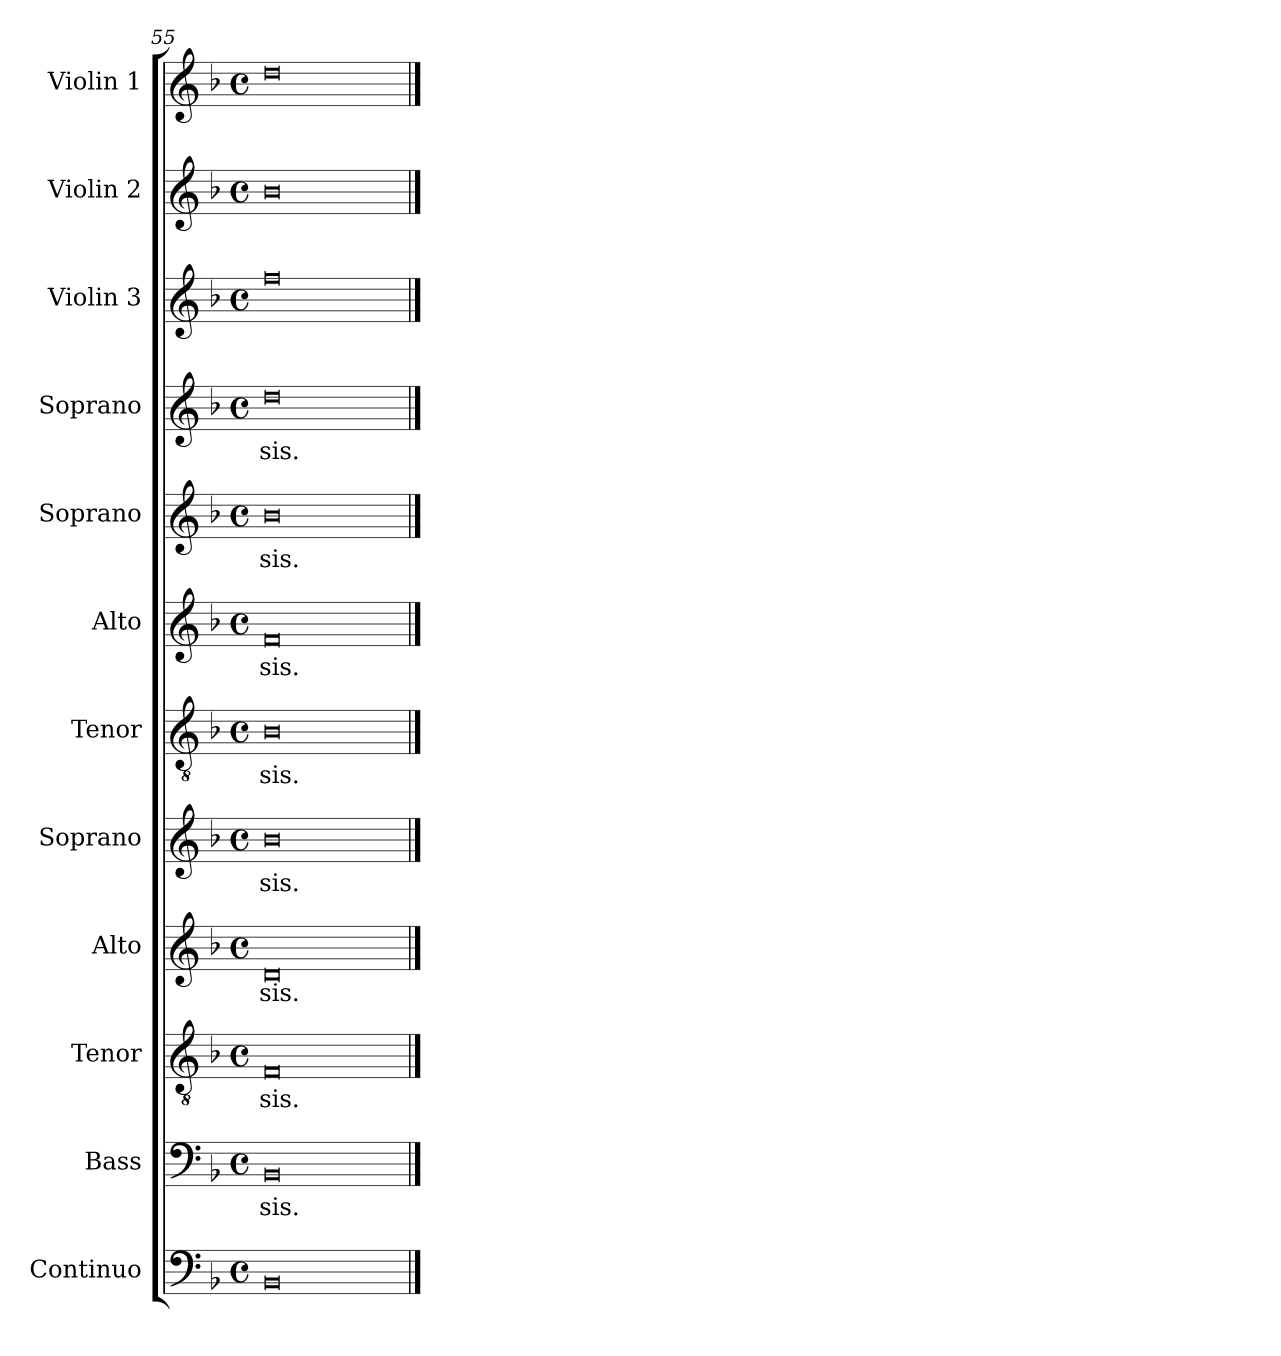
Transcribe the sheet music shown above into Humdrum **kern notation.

**kern	**kern	**text	**kern	**text	**kern	**text	**kern	**text	**kern	**text	**kern	**text	**kern	**text	**kern	**text	**kern	**kern	**kern
*part12	*part11	*part11	*part10	*part10	*part9	*part9	*part8	*part8	*part7	*part7	*part6	*part6	*part5	*part5	*part4	*part4	*part3	*part2	*part1
*staff12	*staff11	*staff11	*staff10	*staff10	*staff9	*staff9	*staff8	*staff8	*staff7	*staff7	*staff6	*staff6	*staff5	*staff5	*staff4	*staff4	*staff3	*staff2	*staff1
*I"Continuo	*I"Bass	*	*I"Tenor	*	*I"Alto	*	*I"Soprano	*	*I"Tenor	*	*I"Alto	*	*I"Soprano	*	*I"Soprano	*	*I"Violin 3	*I"Violin 2	*I"Violin 1
*I'Cont.	*I'B.	*	*I'T.	*	*I'A.	*	*I'S.	*	*I'T.	*	*I'A.	*	*I'S.	*	*I'S.	*	*I'Vln. 3	*I'Vln. 2	*I'Vln. 1
*clefF4	*clefF4	*	*clefGv2	*	*clefG2	*	*clefG2	*	*clefGv2	*	*clefG2	*	*clefG2	*	*clefG2	*	*clefG2	*clefG2	*clefG2
*	*	*	*ITrd7c12	*	*	*	*	*	*ITrd7c12	*	*	*	*	*	*	*	*	*	*
*k[b-]	*k[b-]	*	*k[b-]	*	*k[b-]	*	*k[b-]	*	*k[b-]	*	*k[b-]	*	*k[b-]	*	*k[b-]	*	*k[b-]	*k[b-]	*k[b-]
*F:	*F:	*	*F:	*	*F:	*	*F:	*	*F:	*	*F:	*	*F:	*	*F:	*	*F:	*F:	*F:
*M4/4	*M4/4	*	*M4/4	*	*M4/4	*	*M4/4	*	*M4/4	*	*M4/4	*	*M4/4	*	*M4/4	*	*M4/4	*M4/4	*M4/4
*met(c)	*met(c)	*	*met(c)	*	*met(c)	*	*met(c)	*	*met(c)	*	*met(c)	*	*met(c)	*	*met(c)	*	*met(c)	*met(c)	*met(c)
=55	=55	=55	=55	=55	=55	=55	=55	=55	=55	=55	=55	=55	=55	=55	=55	=55	=55	=55	=55
!	!	!LO:LY:b:color=#000000	!	!	!	!	!	!	!	!	!	!	!	!	!	!	!	!	!
!	!	!	!	!LO:LY:b:color=#000000	!	!	!	!	!	!	!	!	!	!	!	!	!	!	!
!	!	!	!	!	!	!LO:LY:b:color=#000000	!	!	!	!	!	!	!	!	!	!	!	!	!
!	!	!	!	!	!	!	!	!LO:LY:b:color=#000000	!	!	!	!	!	!	!	!	!	!	!
!	!	!	!	!	!	!	!	!	!	!LO:LY:b:color=#000000	!	!	!	!	!	!	!	!	!
!	!	!	!	!	!	!	!	!	!	!	!	!LO:LY:b:color=#000000	!	!	!	!	!	!	!
!	!	!	!	!	!	!	!	!	!	!	!	!	!	!LO:LY:b:color=#000000	!	!	!	!	!
!	!	!	!	!	!	!	!	!	!	!	!	!	!	!	!	!LO:LY:b:color=#000000	!	!	!
0BB-i	0BB-i	-sis.	0FFi	-sis.	0di	-sis.	0b-i	-sis.	0BB-i	-sis.	0fi	-sis.	0b-i	-sis.	0ddi	-sis.	0ffi	0b-i	0ddi
==	==	==	==	==	==	==	==	==	==	==	==	==	==	==	==	==	==	==	==
*-	*-	*-	*-	*-	*-	*-	*-	*-	*-	*-	*-	*-	*-	*-	*-	*-	*-	*-	*-
